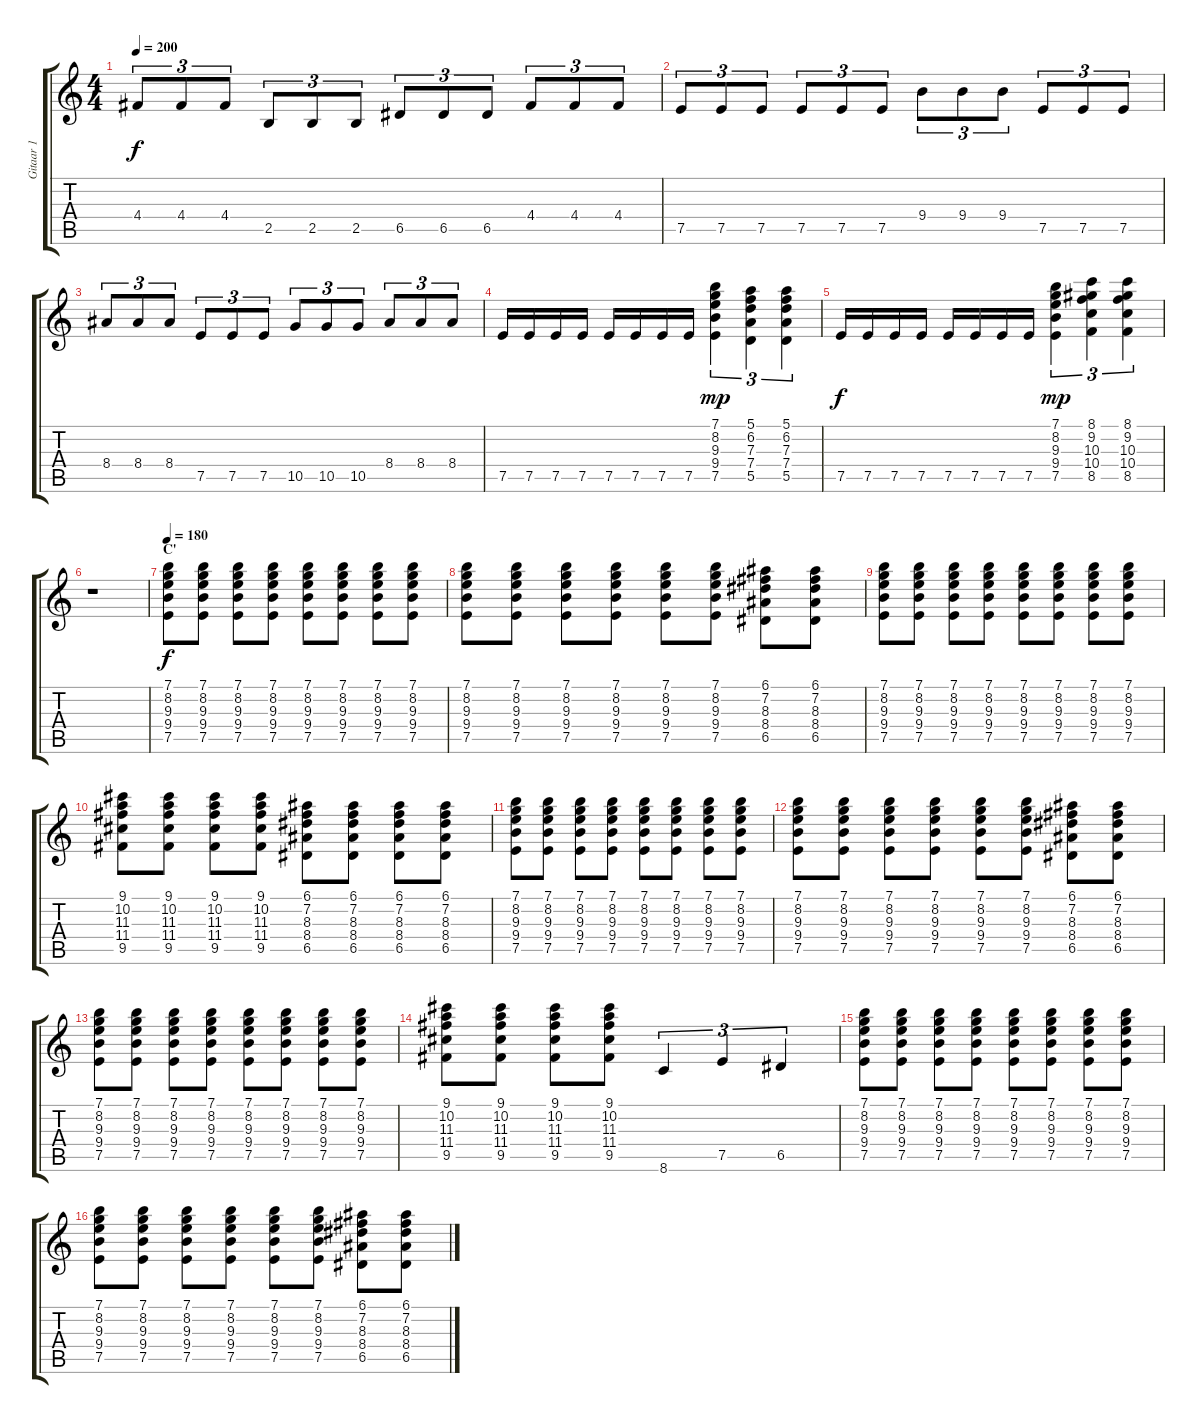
\track ("Gitaar 1" "Gitaar 1") {instrument overdrivenguitar}
\staff {score tabs}
\tuning (E4 B3 G3 D3 A2 E2) {hide}
\ts (4 4)
\tempo 200
\clef g2
\ks c
4.4.8{tu (3 2) dy f} 4.4.8{tu (3 2)} 4.4.8{tu (3 2)} 2.5.8{tu (3 2)} 2.5.8{tu (3 2)} 2.5.8{tu (3 2)} 6.5.8{tu (3 2)} 6.5.8{tu (3 2)} 6.5.8{tu (3 2)} 4.4.8{tu (3 2)} 4.4.8{tu (3 2)} 4.4.8{tu (3 2)} |
7.5.8{tu (3 2)} 7.5.8{tu (3 2)} 7.5.8{tu (3 2)} 7.5.8{tu (3 2)} 7.5.8{tu (3 2)} 7.5.8{tu (3 2)} 9.4.8{tu (3 2)} 9.4.8{tu (3 2)} 9.4.8{tu (3 2)} 7.5.8{tu (3 2)} 7.5.8{tu (3 2)} 7.5.8{tu (3 2)} |
8.4.8{tu (3 2)} 8.4.8{tu (3 2)} 8.4.8{tu (3 2)} 7.5.8{tu (3 2)} 7.5.8{tu (3 2)} 7.5.8{tu (3 2)} 10.5.8{tu (3 2)} 10.5.8{tu (3 2)} 10.5.8{tu (3 2)} 8.4.8{tu (3 2)} 8.4.8{tu (3 2)} 8.4.8{tu (3 2)} |
7.5.16 7.5.16 7.5.16 7.5.16 7.5.16 7.5.16 7.5.16 7.5.16 (7.1 8.2 9.3 9.4 7.5).4{tu (3 2) dy mp} (5.1 6.2 7.3 7.4 5.5).4{tu (3 2)} (5.1 6.2 7.3 7.4 5.5).4{tu (3 2)} |
7.5.16{dy f} 7.5.16 7.5.16 7.5.16 7.5.16 7.5.16 7.5.16 7.5.16 (7.1 8.2 9.3 9.4 7.5).4{tu (3 2) dy mp} (8.1 9.2 10.3 10.4 8.5).4{tu (3 2)} (8.1 9.2 10.3 10.4 8.5).4{tu (3 2)} |
r.1 |
\section ("" "C'")
\tempo 180
(7.1 8.2 9.3 9.4 7.5).8{dy f volume 9} (7.1 8.2 9.3 9.4 7.5).8 (7.1 8.2 9.3 9.4 7.5).8 (7.1 8.2 9.3 9.4 7.5).8 (7.1 8.2 9.3 9.4 7.5).8 (7.1 8.2 9.3 9.4 7.5).8 (7.1 8.2 9.3 9.4 7.5).8 (7.1 8.2 9.3 9.4 7.5).8 |
(7.1 8.2 9.3 9.4 7.5).8 (7.1 8.2 9.3 9.4 7.5).8 (7.1 8.2 9.3 9.4 7.5).8 (7.1 8.2 9.3 9.4 7.5).8 (7.1 8.2 9.3 9.4 7.5).8 (7.1 8.2 9.3 9.4 7.5).8 (6.1 7.2 8.3 8.4 6.5).8 (6.1 7.2 8.3 8.4 6.5).8 |
(7.1 8.2 9.3 9.4 7.5).8 (7.1 8.2 9.3 9.4 7.5).8 (7.1 8.2 9.3 9.4 7.5).8 (7.1 8.2 9.3 9.4 7.5).8 (7.1 8.2 9.3 9.4 7.5).8 (7.1 8.2 9.3 9.4 7.5).8 (7.1 8.2 9.3 9.4 7.5).8 (7.1 8.2 9.3 9.4 7.5).8 |
(9.1 10.2 11.3 11.4 9.5).8 (9.1 10.2 11.3 11.4 9.5).8 (9.1 10.2 11.3 11.4 9.5).8 (9.1 10.2 11.3 11.4 9.5).8 (6.1 7.2 8.3 8.4 6.5).8 (6.1 7.2 8.3 8.4 6.5).8 (6.1 7.2 8.3 8.4 6.5).8 (6.1 7.2 8.3 8.4 6.5).8 |
(7.1 8.2 9.3 9.4 7.5).8 (7.1 8.2 9.3 9.4 7.5).8 (7.1 8.2 9.3 9.4 7.5).8 (7.1 8.2 9.3 9.4 7.5).8 (7.1 8.2 9.3 9.4 7.5).8 (7.1 8.2 9.3 9.4 7.5).8 (7.1 8.2 9.3 9.4 7.5).8 (7.1 8.2 9.3 9.4 7.5).8 |
(7.1 8.2 9.3 9.4 7.5).8 (7.1 8.2 9.3 9.4 7.5).8 (7.1 8.2 9.3 9.4 7.5).8 (7.1 8.2 9.3 9.4 7.5).8 (7.1 8.2 9.3 9.4 7.5).8 (7.1 8.2 9.3 9.4 7.5).8 (6.1 7.2 8.3 8.4 6.5).8 (6.1 7.2 8.3 8.4 6.5).8 |
(7.1 8.2 9.3 9.4 7.5).8 (7.1 8.2 9.3 9.4 7.5).8 (7.1 8.2 9.3 9.4 7.5).8 (7.1 8.2 9.3 9.4 7.5).8 (7.1 8.2 9.3 9.4 7.5).8 (7.1 8.2 9.3 9.4 7.5).8 (7.1 8.2 9.3 9.4 7.5).8 (7.1 8.2 9.3 9.4 7.5).8 |
(9.1 10.2 11.3 11.4 9.5).8 (9.1 10.2 11.3 11.4 9.5).8 (9.1 10.2 11.3 11.4 9.5).8 (9.1 10.2 11.3 11.4 9.5).8 8.6.4{tu (3 2)} 7.5.4{tu (3 2)} 6.5.4{tu (3 2)} |
(7.1 8.2 9.3 9.4 7.5).8 (7.1 8.2 9.3 9.4 7.5).8 (7.1 8.2 9.3 9.4 7.5).8 (7.1 8.2 9.3 9.4 7.5).8 (7.1 8.2 9.3 9.4 7.5).8 (7.1 8.2 9.3 9.4 7.5).8 (7.1 8.2 9.3 9.4 7.5).8 (7.1 8.2 9.3 9.4 7.5).8 |
(7.1 8.2 9.3 9.4 7.5).8 (7.1 8.2 9.3 9.4 7.5).8 (7.1 8.2 9.3 9.4 7.5).8 (7.1 8.2 9.3 9.4 7.5).8 (7.1 8.2 9.3 9.4 7.5).8 (7.1 8.2 9.3 9.4 7.5).8 (6.1 7.2 8.3 8.4 6.5).8 (6.1 7.2 8.3 8.4 6.5).8
